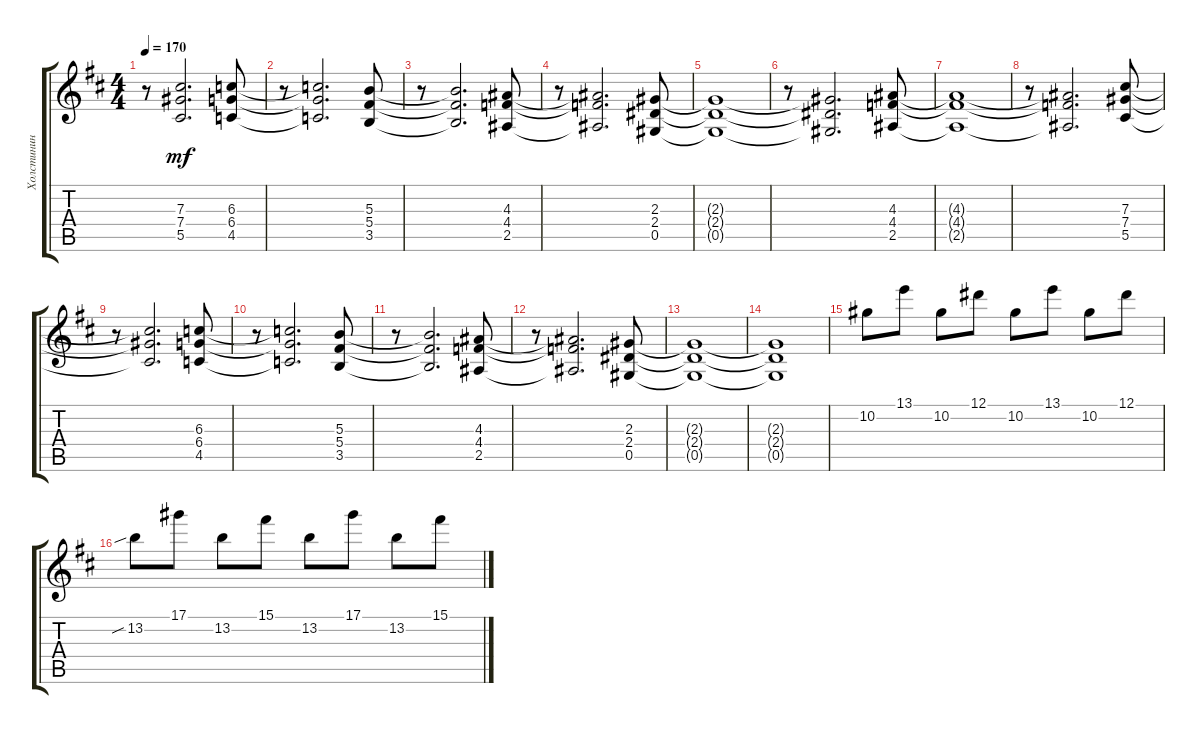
\track ("Холстинин" "Холстинин") {instrument overdrivenguitar}
\staff {score tabs}
\tuning (Eb4 Bb3 Gb3 Db3 Ab2 Eb2) {hide}
\ts (4 4)
\tempo 170
\clef g2
\ks d
r.8{dy mf} (7.3{t} 7.4{t} 5.5{t}).2{d} (6.3 6.4 4.5).8 |
r.8 (6.3{t} 6.4{t} 4.5{t}).2{d} (5.3 5.4 3.5).8 |
r.8 (5.3{t} 5.4{t} 3.5{t}).2{d} (4.3 4.4 2.5).8 |
r.8 (4.3{t} 4.4{t} 2.5{t}).2{d} (2.3 2.4 0.5).8 |
(2.3{t} 2.4{t} 0.5{t}).1 |
r.8 (2.3{t} 2.4{t} 0.5{t}).2{d} (4.3 4.4 2.5).8 |
(4.3{t} 4.4{t} 2.5{t}).1 |
r.8 (4.3{t} 4.4{t} 2.5{t}).2{d} (7.3 7.4 5.5).8 |
r.8 (7.3{t} 7.4{t} 5.5{t}).2{d} (6.3 6.4 4.5).8 |
r.8 (6.3{t} 6.4{t} 4.5{t}).2{d} (5.3 5.4 3.5).8 |
r.8 (5.3{t} 5.4{t} 3.5{t}).2{d} (4.3 4.4 2.5).8 |
r.8 (4.3{t} 4.4{t} 2.5{t}).2{d} (2.3 2.4 0.5).8 |
(2.3{t} 2.4{t} 0.5{t}).1 |
(2.3{t} 2.4{t} 0.5{t}).1 |
10.2.8 13.1.8 10.2.8 12.1.8 10.2.8 13.1.8 10.2.8 12.1.8 |
13.2{sib}.8 17.1.8 13.2.8 15.1.8 13.2.8 17.1.8 13.2.8 15.1.8
